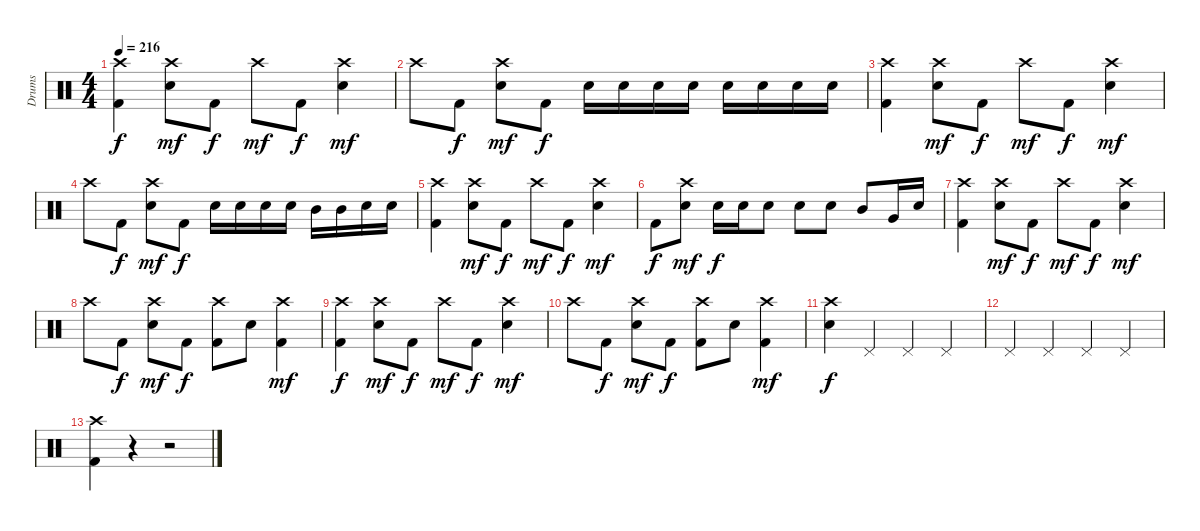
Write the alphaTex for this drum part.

\track ("Drums" "Drums") {instrument percussion}
\staff {score}
\articulation defaults
\ts (4 4)
\tempo 216
\clef neutral
\ks c
("Crash high (hit)" "Kick (hit) 2").4{dy f} ("Crash high (hit)" "Electric Snare (hit)").8{dy mf} "Kick (hit) 2".8{dy f} "Crash high (hit)".8{dy mf} "Kick (hit) 2".8{dy f} ("Crash high (hit)" "Electric Snare (hit)").4{dy mf} |
"Crash high (hit)".8 "Kick (hit) 2".8{dy f} ("Crash high (hit)" "Electric Snare (hit)").8{dy mf} "Kick (hit) 2".8{dy f} "Electric Snare (hit)".16 "Electric Snare (hit)".16 "Electric Snare (hit)".16 "Electric Snare (hit)".16 "Electric Snare (hit)".16 "Electric Snare (hit)".16 "Electric Snare (hit)".16 "Electric Snare (hit)".16 |
("Crash high (hit)" "Kick (hit) 2").4 ("Crash high (hit)" "Electric Snare (hit)").8{dy mf} "Kick (hit) 2".8{dy f} "Crash high (hit)".8{dy mf} "Kick (hit) 2".8{dy f} ("Crash high (hit)" "Electric Snare (hit)").4{dy mf} |
"Crash high (hit)".8 "Kick (hit) 2".8{dy f} ("Crash high (hit)" "Electric Snare (hit)").8{dy mf} "Kick (hit) 2".8{dy f} "Electric Snare (hit)".16 "Electric Snare (hit)".16 "Electric Snare (hit)".16 "Electric Snare (hit)".16 "Mid Tom (hit)".16 "Mid Tom (hit)".16 "Electric Snare (hit)".16 "Electric Snare (hit)".16 |
("Crash high (hit)" "Kick (hit) 2").4 ("Crash high (hit)" "Electric Snare (hit)").8{dy mf} "Kick (hit) 2".8{dy f} "Crash high (hit)".8{dy mf} "Kick (hit) 2".8{dy f} ("Crash high (hit)" "Electric Snare (hit)").4{dy mf} |
"Kick (hit) 2".8{dy f} ("Crash high (hit)" "Electric Snare (hit)").8{dy mf} "Electric Snare (hit)".16{dy f} "Electric Snare (hit)".16 "Electric Snare (hit)".8 "Electric Snare (hit)".8 "Electric Snare (hit)".8 "Mid Tom (hit)".8 "Very Low Tom (hit)".16 "Electric Snare (hit)".16 |
("Crash high (hit)" "Kick (hit) 2").4 ("Crash high (hit)" "Electric Snare (hit)").8{dy mf} "Kick (hit) 2".8{dy f} "Crash high (hit)".8{dy mf} "Kick (hit) 2".8{dy f} ("Crash high (hit)" "Electric Snare (hit)").4{dy mf} |
"Crash high (hit)".8 "Kick (hit) 2".8{dy f} ("Crash high (hit)" "Electric Snare (hit)").8{dy mf} "Kick (hit) 2".8{dy f} ("Crash high (hit)" "Kick (hit) 2").8 "Electric Snare (hit)".8 ("Crash high (hit)" "Kick (hit) 2").4{dy mf} |
("Crash high (hit)" "Kick (hit) 2").4{dy f} ("Crash high (hit)" "Electric Snare (hit)").8{dy mf} "Kick (hit) 2".8{dy f} "Crash high (hit)".8{dy mf} "Kick (hit) 2".8{dy f} ("Crash high (hit)" "Electric Snare (hit)").4{dy mf} |
"Crash high (hit)".8 "Kick (hit) 2".8{dy f} ("Crash high (hit)" "Electric Snare (hit)").8{dy mf} "Kick (hit) 2".8{dy f} ("Crash high (hit)" "Kick (hit) 2").8 "Electric Snare (hit)".8 ("Crash high (hit)" "Kick (hit) 2").4{dy mf} |
("Crash high (hit)" "Electric Snare (hit)").4{dy f} "Pedal Hi-Hat (hit)".4 "Pedal Hi-Hat (hit)".4 "Pedal Hi-Hat (hit)".4 |
"Pedal Hi-Hat (hit)".4 "Pedal Hi-Hat (hit)".4 "Pedal Hi-Hat (hit)".4 "Pedal Hi-Hat (hit)".4 |
("Crash high (hit)" "Kick (hit) 2").4 r.4 r.2
